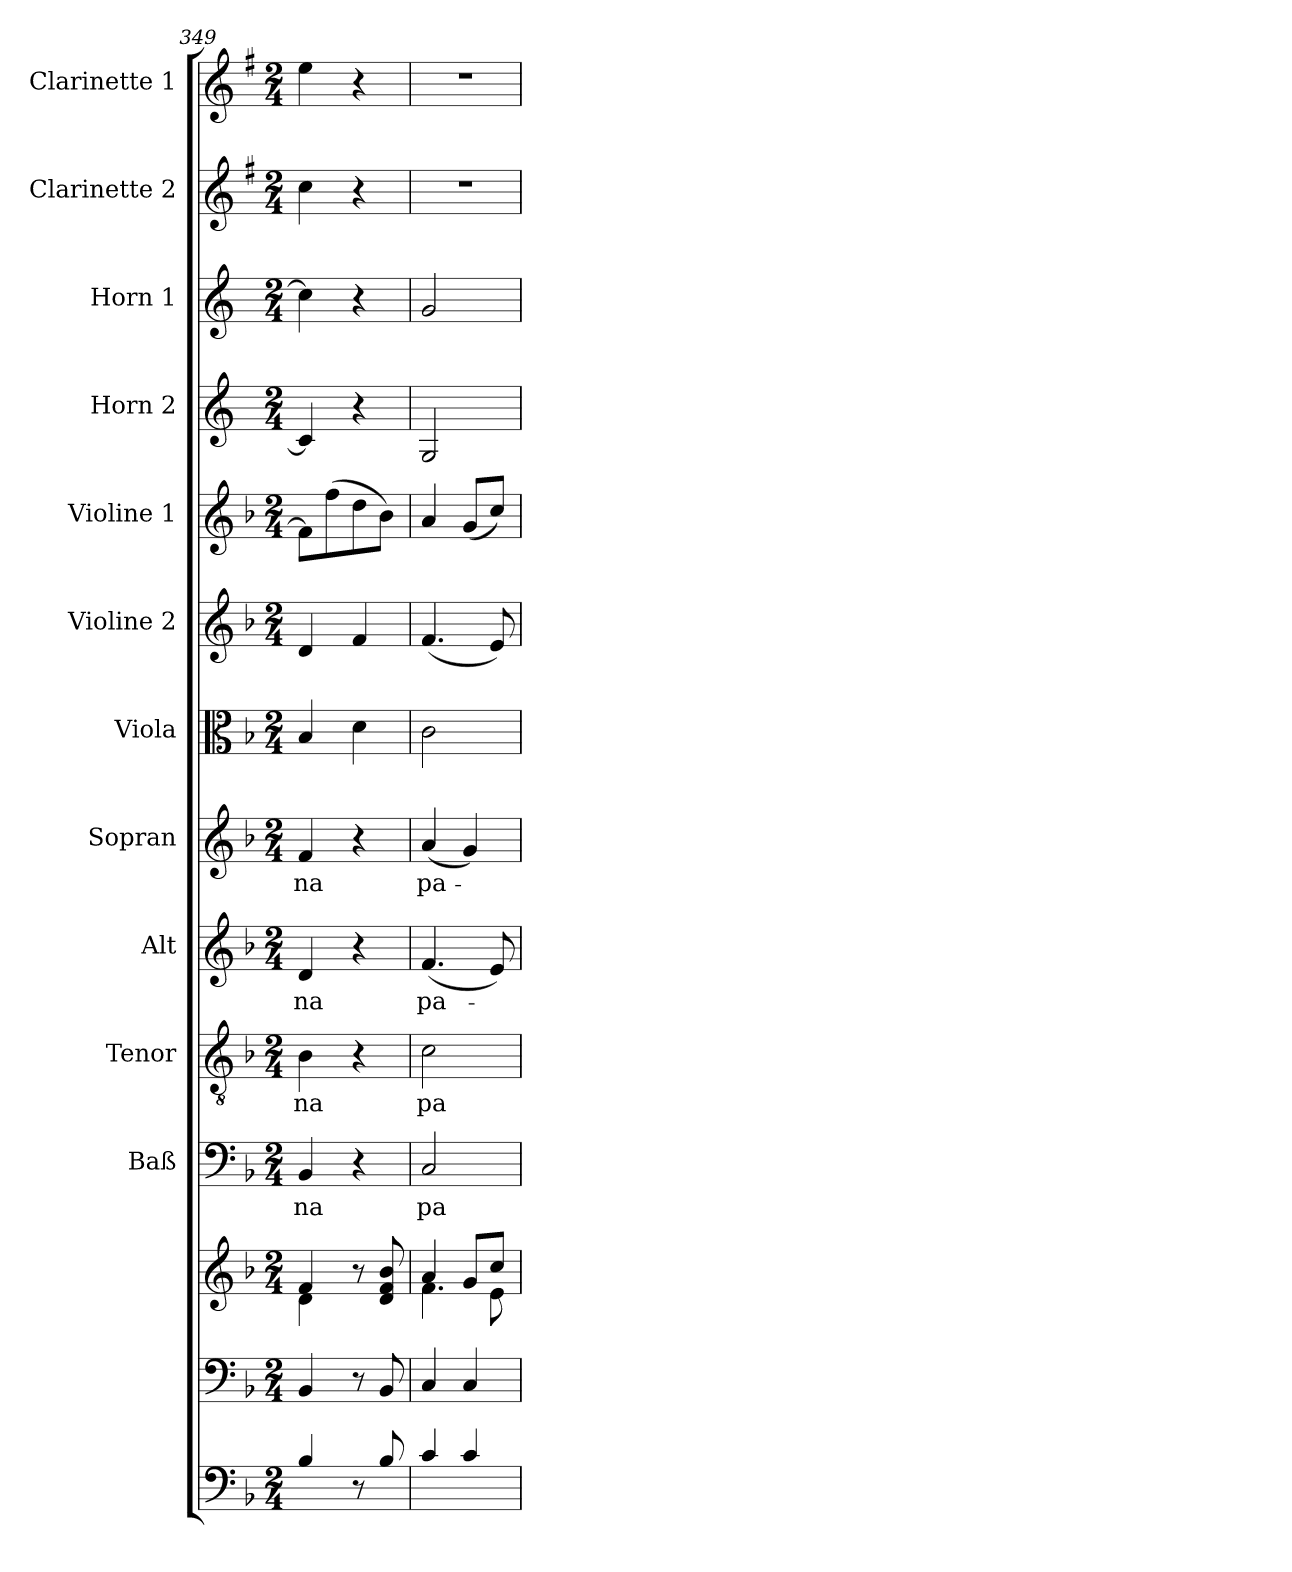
**kern	**kern	**kern	**kern	**text	**kern	**text	**kern	**text	**kern	**text	**kern	**kern	**kern	**kern	**kern	**kern	**kern
*part13	*part12	*part12	*part11	*part11	*part10	*part10	*part9	*part9	*part8	*part8	*part7	*part6	*part5	*part4	*part3	*part2	*part1
*staff14	*staff13	*staff12	*staff11	*staff11	*staff10	*staff10	*staff9	*staff9	*staff8	*staff8	*staff7	*staff6	*staff5	*staff4	*staff3	*staff2	*staff1
*	*	*	*I"Baß	*	*I"Tenor	*	*I"Alt	*	*I"Sopran	*	*I"Viola	*I"Violine 2	*I"Violine 1	*I"Horn 2	*I"Horn 1	*I"Clarinette 2	*I"Clarinette 1
*	*	*	*I'Baß	*	*I'Ten	*	*I'Alt	*	*I'Sop	*	*I'Vla.	*I'Vln. 2	*I'Vln. 1	*I'Hrn. 2	*I'Hrn. 1	*	*
*clefF4	*clefF4	*clefG2	*clefF4	*	*clefGv2	*	*clefG2	*	*clefG2	*	*clefC3	*clefG2	*clefG2	*clefG2	*clefG2	*clefG2	*clefG2
*ITrd7c12	*	*	*	*	*	*	*	*	*	*	*	*	*	*ITrd4c7	*ITrd4c7	*ITrd1c2	*ITrd1c2
*k[b-]	*k[b-]	*k[b-]	*k[b-]	*	*k[b-]	*	*k[b-]	*	*k[b-]	*	*k[b-]	*k[b-]	*k[b-]	*k[b-]	*k[b-]	*k[b-]	*k[b-]
*F:	*F:	*F:	*F:	*	*F:	*	*F:	*	*F:	*	*F:	*F:	*F:	*F:	*F:	*F:	*F:
*M2/4	*M2/4	*M2/4	*M2/4	*	*M2/4	*	*M2/4	*	*M2/4	*	*M2/4	*M2/4	*M2/4	*M2/4	*M2/4	*M2/4	*M2/4
=349	=349	=349	=349	=349	=349	=349	=349	=349	=349	=349	=349	=349	=349	=349	=349	=349	=349
*	*	*^	*	*	*	*	*	*	*	*	*	*	*	*	*	*	*
!	!	!	!	!	!LO:LY:b	!	!LO:LY:b	!	!LO:LY:b	!	!LO:LY:b	!	!	!	!	!	!	!
4BB-/	4BB-/	4f/	4d\	4BB-/	-na	4B-\	-na	4d/	-na	4f/	-na	4B-/	4d/	8f\L]	4F/]	4f\]	4b-\	4dd\
.	.	.	.	.	.	.	.	.	.	.	.	.	.	(>8ff\	.	.	.	.
8r	8r	8r	4ryy	4r	.	4r	.	4r	.	4r	.	4d\	4f/	8dd\	4r	4r	4r	4r
8BB-/	8BB-/	8d/ 8f/ 8b-/	.	.	.	.	.	.	.	.	.	.	.	8b-\J)	.	.	.	.
=350	=350	=350	=350	=350	=350	=350	=350	=350	=350	=350	=350	=350	=350	=350	=350	=350	=350	=350
!	!	!	!	!	!LO:LY:b	!	!LO:LY:b	!	!LO:LY:b	!	!LO:LY:b	!	!	!	!	!	!	!
4C/	4C/	4a/	4.f\	2C/	pa-	2c\	pa-	(<4.f/	pa-	(<4a/	pa-	2c\	(<4.f/	4a/	2C/	2c/	2r	2r
4C/	4C/	8g/L	.	.	.	.	.	.	.	4g/)	.	.	.	(<8g/L	.	.	.	.
.	.	8cc/J	8e\	.	.	.	.	8e/)	.	.	.	.	8e/)	8cc/J)	.	.	.	.
*	*	*v	*v	*	*	*	*	*	*	*	*	*	*	*	*	*	*	*
=	=	=	=	=	=	=	=	=	=	=	=	=	=	=	=	=	=
*-	*-	*-	*-	*-	*-	*-	*-	*-	*-	*-	*-	*-	*-	*-	*-	*-	*-
